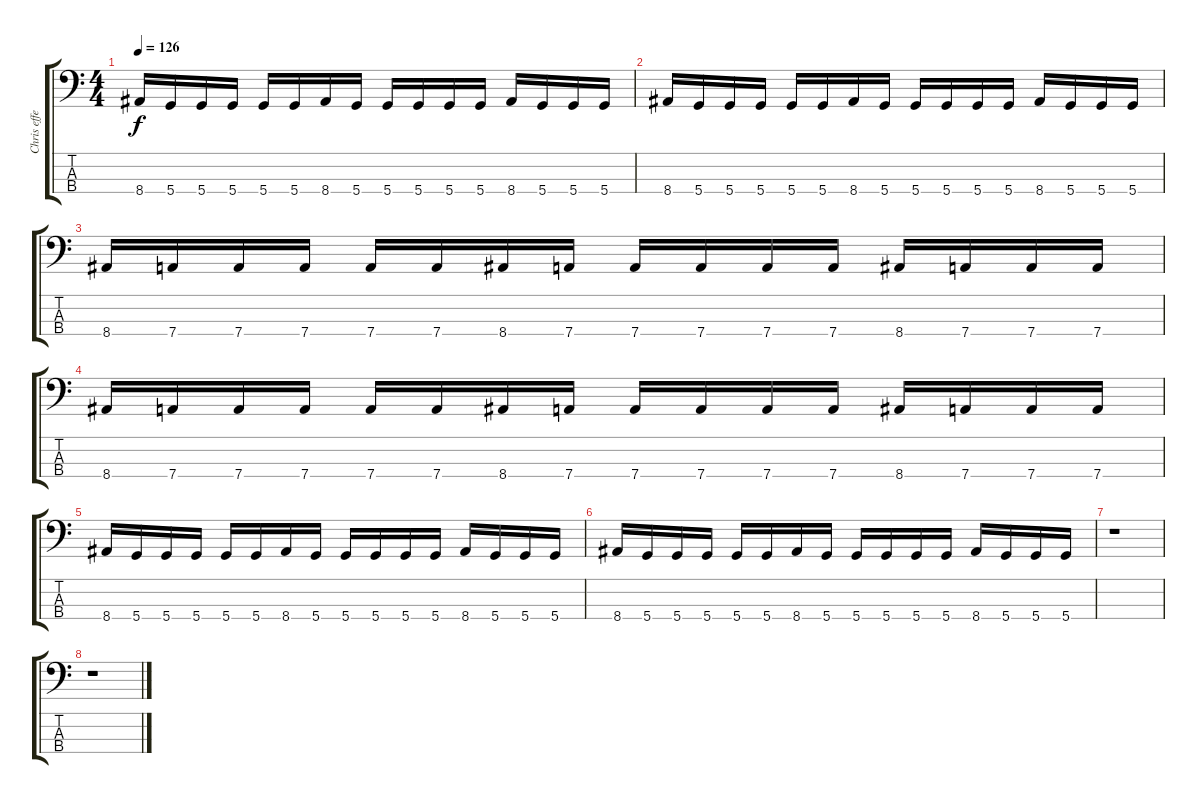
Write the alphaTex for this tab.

\track ("Chris effects" "Chris effe") {instrument distortionguitar}
\staff {score tabs}
\tuning (G2 D2 A1 D1) {hide}
\ts (4 4)
\tempo 126
\clef f4
\ks c
8.4.16{dy f} 5.4.16 5.4.16 5.4.16 5.4.16 5.4.16 8.4.16 5.4.16 5.4.16 5.4.16 5.4.16 5.4.16 8.4.16 5.4.16 5.4.16 5.4.16 |
8.4.16 5.4.16 5.4.16 5.4.16 5.4.16 5.4.16 8.4.16 5.4.16 5.4.16 5.4.16 5.4.16 5.4.16 8.4.16 5.4.16 5.4.16 5.4.16 |
8.4.16 7.4.16 7.4.16 7.4.16 7.4.16 7.4.16 8.4.16 7.4.16 7.4.16 7.4.16 7.4.16 7.4.16 8.4.16 7.4.16 7.4.16 7.4.16 |
8.4.16 7.4.16 7.4.16 7.4.16 7.4.16 7.4.16 8.4.16 7.4.16 7.4.16 7.4.16 7.4.16 7.4.16 8.4.16 7.4.16 7.4.16 7.4.16 |
8.4.16 5.4.16 5.4.16 5.4.16 5.4.16 5.4.16 8.4.16 5.4.16 5.4.16 5.4.16 5.4.16 5.4.16 8.4.16 5.4.16 5.4.16 5.4.16 |
8.4.16 5.4.16 5.4.16 5.4.16 5.4.16 5.4.16 8.4.16 5.4.16 5.4.16 5.4.16 5.4.16 5.4.16 8.4.16 5.4.16 5.4.16 5.4.16 |
r.1 |
r.1
